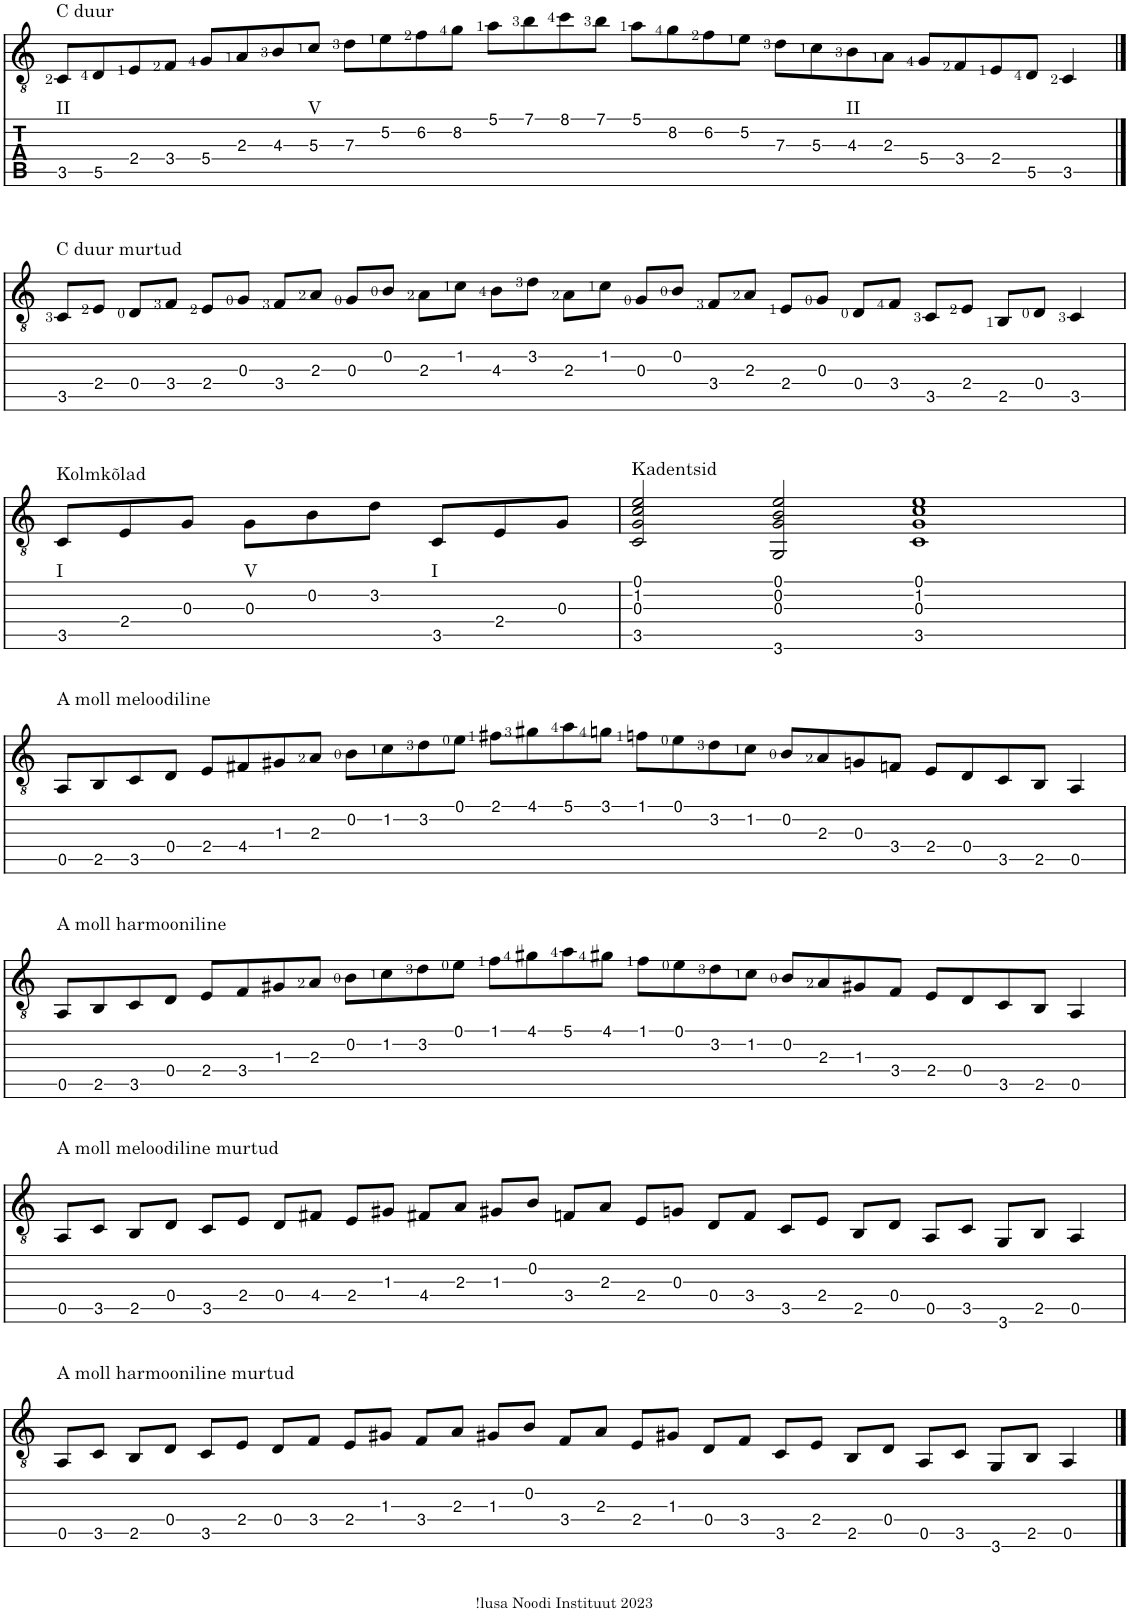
**kern	**kern
*part1	*part1
*staff2	*staff1
*I"Guitar	*
*I'Guit.	*
*stria6	*
*	*clefGv2
*k[]	*k[]
*M15/4	*M15/4
=1	=1
!	!LO:TX:b:t=II
!	!LO:TX:a:t=C duur
8CL	8C/L
8D	8D/
8E	8E/
8F	8F/J
8G	8G/L
8AJ	8A/
8BL	8B/
!	!LO:TX:b:t=V
8c	8c/J
8d	8d\L
8e	8e\
8f	8f\
8gJ	8g\J
8aL	8a\L
8b	8b\
8cc	8cc\
8b	8b\J
8a	8a\L
8gJ	8g\
8fL	8f\
8e	8e\J
8d	8d\L
8c	8c\
!	!LO:TX:b:t=II
8B	8B\
8AJ	8A\J
8GL	8G/L
8F	8F/
8E	8E/
8DJ	8D/J
4C	4C/
!!LO:LB:g=z
==2	==2
!	!LO:TX:a:t=C duur murtud
8CL	8C/L
8E	8E/J
8D	8D/L
8F	8F/J
8E	8E/L
8GJ	8G/J
8FL	8F/L
8A	8A/J
8G	8G/L
8B	8B/J
8A	8A\L
8cJ	8c\J
8BL	8B\L
8d	8d\J
8A	8A\L
8c	8c\J
8G	8G/L
8BJ	8B/J
8FL	8F/L
8A	8A/J
8E	8E/L
8G	8G/J
8D	8D/L
8FJ	8F/J
8CL	8C/L
8E	8E/J
8BB	8BB/L
8DJ	8D/J
4C	4C/
!!LO:LB:g=z
=3	=3
!	!LO:TX:b:t=I
!	!LO:TX:a:t=Kolmkõlad
8CL	8C/L
8E	8E/
8G	8G/J
!	!LO:TX:b:t=V
8G	8G\L
8B	8B\
8dJ	8d\J
!	!LO:TX:b:t=I
8CL	8C/L
8E	8E/
8GJ	8G/J
=4	=4
!	!LO:TX:a:t=Kadentsid
2C 2G 2c 2e	2C/ 2G/ 2c/ 2e/
2GG 2G 2B 2e	2GG/ 2G/ 2B/ 2e/
1C 1G 1c 1e	1C 1G 1c 1e
!!LO:LB:g=z
=5	=5
!	!LO:TX:a:t=A moll meloodiline
8AAL	8AA/L
8BB	8BB/
8C	8C/
8D	8D/J
8E	8E/L
8F#XJ	8F#X/
8G#XL	8G#X/
8A	8A/J
8B	8B\L
8c	8c\
8d	8d\
8eJ	8e\J
8f#XL	8f#X\L
8g#X	8g#X\
8a	8a\
8gn	8gn\J
8fn	8fn\L
8eJ	8e\
8dL	8d\
8c	8c\J
8B	8B/L
8A	8A/
8G	8Gn/
8FJ	8Fn/J
8EL	8E/L
8D	8D/
8C	8C/
8BBJ	8BB/J
4AA	4AA/
!!LO:LB:g=z
=6	=6
!	!LO:TX:a:t=A moll harmooniline
8AAL	8AA/L
8BB	8BB/
8C	8C/
8D	8D/J
8E	8E/L
8FJ	8F/
8G#XL	8G#X/
8A	8A/J
8B	8B\L
8c	8c\
8d	8d\
8eJ	8e\J
8fL	8f\L
8g#X	8g#X\
8a	8a\
8g#X	8g#X\J
8f	8f\L
8eJ	8e\
8dL	8d\
8c	8c\J
8B	8B/L
8A	8A/
8G#X	8G#X/
8FJ	8F/J
8EL	8E/L
8D	8D/
8C	8C/
8BBJ	8BB/J
4AA	4AA/
!!LO:LB:g=z
=7	=7
!	!LO:TX:a:t=A moll meloodiline murtud
8AAL	8AA/L
8C	8C/J
8BB	8BB/L
8D	8D/J
8C	8C/L
8EJ	8E/J
8DL	8D/L
8F#	8F#X/J
8E	8E/L
8G#	8G#X/J
8F#X	8F#X/L
8AJ	8A/J
8G#XL	8G#X/L
8B	8B/J
8F	8Fn/L
8A	8A/J
8E	8E/L
8GJ	8Gn/J
8DL	8D/L
8F	8F/J
8C	8C/L
8E	8E/J
8BB	8BB/L
8DJ	8D/J
8AAL	8AA/L
8C	8C/J
8GG	8GG/L
8BBJ	8BB/J
4AA	4AA/
!!LO:LB:g=z
=8	=8
!	!LO:TX:a:t=A moll harmooniline murtud
8AAL	8AA/L
8C	8C/J
8BB	8BB/L
8D	8D/J
8C	8C/L
8EJ	8E/J
8DL	8D/L
8F	8F/J
8E	8E/L
8G#X	8G#X/J
8F	8F/L
8AJ	8A/J
8G#XL	8G#X/L
8B	8B/J
8Fn	8F/L
8A	8A/J
8E	8E/L
8G#XJ	8G#X/J
8DL	8D/L
8F	8F/J
8C	8C/L
8E	8E/J
8BB	8BB/L
8DJ	8D/J
8AAL	8AA/L
8C	8C/J
8GG	8GG/L
8BBJ	8BB/J
4AA	4AA/
==	==
*-	*-
